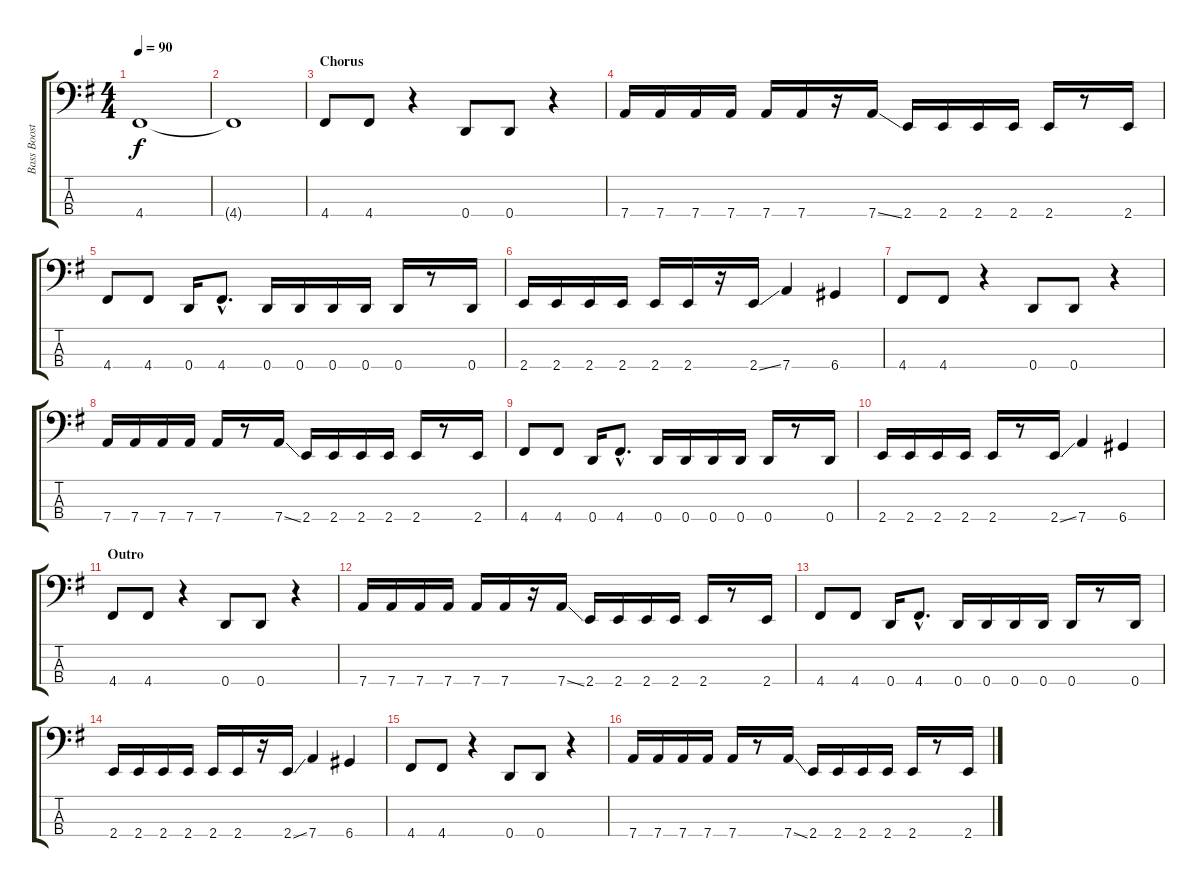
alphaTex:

\track ("Bass Boost" "Bass Boost") {instrument fretlessbass}
\staff {score tabs}
\tuning (G2 D2 A1 D1) {hide}
\ts (4 4)
\tempo 90
\clef f4
\ks g
4.4.1{dy f} |
4.4{t}.1 |
\section ("" "Chorus")
4.4.8{volume 10} 4.4.8 r.4 0.4.8 0.4.8 r.4 |
7.4.16 7.4.16 7.4.16 7.4.16 7.4.16 7.4.16 r.16 7.4{ss}.16 2.4.16 2.4.16 2.4.16 2.4.16 2.4.16 r.8 2.4.16 |
4.4.8 4.4.8 0.4.16 4.4{hac}.8{d} 0.4.16 0.4.16 0.4.16 0.4.16 0.4.16 r.8 0.4.16 |
2.4.16 2.4.16 2.4.16 2.4.16 2.4.16 2.4.16 r.16 2.4{ss}.16 7.4.4 6.4.4 |
4.4.8 4.4.8 r.4 0.4.8 0.4.8 r.4 |
7.4.16 7.4.16 7.4.16 7.4.16 7.4.16 r.8 7.4{ss}.16 2.4.16 2.4.16 2.4.16 2.4.16 2.4.16 r.8 2.4.16 |
4.4.8 4.4.8 0.4.16 4.4{hac}.8{d} 0.4.16 0.4.16 0.4.16 0.4.16 0.4.16 r.8 0.4.16 |
2.4.16 2.4.16 2.4.16 2.4.16 2.4.16 r.8 2.4{ss}.16 7.4.4 6.4.4 |
\section ("" "Outro")
4.4.8 4.4.8 r.4 0.4.8 0.4.8 r.4 |
7.4.16 7.4.16 7.4.16 7.4.16 7.4.16 7.4.16 r.16 7.4{ss}.16 2.4.16 2.4.16 2.4.16 2.4.16 2.4.16 r.8 2.4.16 |
4.4.8 4.4.8 0.4.16 4.4{hac}.8{d} 0.4.16 0.4.16 0.4.16 0.4.16 0.4.16 r.8 0.4.16 |
2.4.16 2.4.16 2.4.16 2.4.16 2.4.16 2.4.16 r.16 2.4{ss}.16 7.4.4 6.4.4 |
4.4.8 4.4.8 r.4 0.4.8 0.4.8 r.4 |
7.4.16 7.4.16 7.4.16 7.4.16 7.4.16 r.8 7.4{ss}.16 2.4.16 2.4.16 2.4.16 2.4.16 2.4.16 r.8 2.4.16
